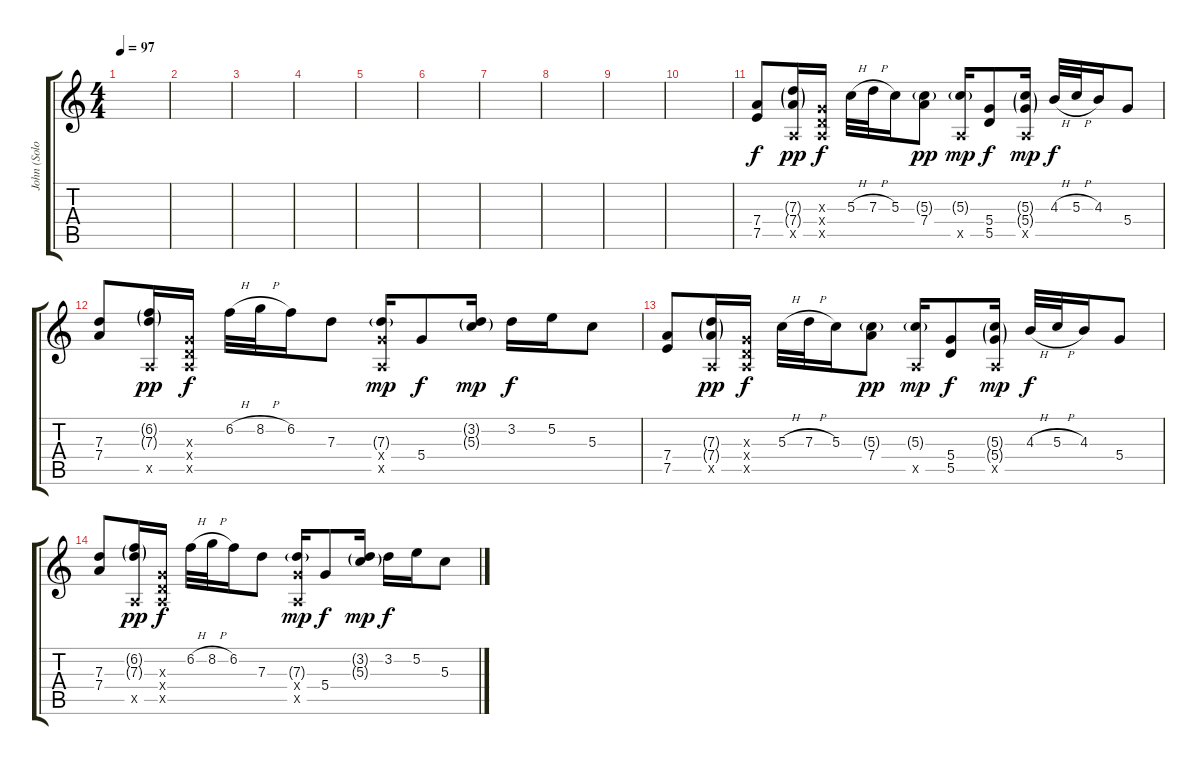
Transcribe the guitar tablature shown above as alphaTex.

\track ("John (Solo)" "John (Solo") {instrument distortionguitar}
\staff {score tabs}
\tuning (E4 B3 G3 D3 A2 E2) {hide}
\ts (4 4)
\tempo 97
\clef g2
\ks c
|
|
|
|
|
|
|
|
|
|
(7.4 7.5).8 (7.3{g} 7.4{g} 0.5{x}).16{dy pp} (0.3{x} 0.4{x} 0.5{x}).16{dy f} 5.3{h}.32 7.3{h}.32 5.3.16 (5.3{g} 7.4).8{dy pp} (5.3{g} 0.5{x}).16{dy mp} (5.4 5.5).8{dy f} (5.3{g} 5.4{g} 0.5{x}).16{dy mp} 4.3{h}.32{dy f} 5.3{h}.32 4.3.16 5.4.8 |
(7.3 7.4).8 (6.2{g} 7.3{g} 0.5{x}).16{dy pp} (0.3{x} 0.4{x} 0.5{x}).16{dy f} 6.2{h}.32 8.2{h}.32 6.2.16 7.3.8 (7.3{g} 5.4{x} 0.5{x}).16{dy mp} 5.4.8{dy f} (3.2{g} 5.3{g}).16{dy mp} 3.2.16{dy f} 5.2.16 5.3.8 |
(7.4 7.5).8 (7.3{g} 7.4{g} 0.5{x}).16{dy pp} (0.3{x} 0.4{x} 0.5{x}).16{dy f} 5.3{h}.32 7.3{h}.32 5.3.16 (5.3{g} 7.4).8{dy pp} (5.3{g} 0.5{x}).16{dy mp} (5.4 5.5).8{dy f} (5.3{g} 5.4{g} 0.5{x}).16{dy mp} 4.3{h}.32{dy f} 5.3{h}.32 4.3.16 5.4.8 |
(7.3 7.4).8 (6.2{g} 7.3{g} 0.5{x}).16{dy pp} (0.3{x} 0.4{x} 0.5{x}).16{dy f} 6.2{h}.32 8.2{h}.32 6.2.16 7.3.8 (7.3{g} 5.4{x} 0.5{x}).16{dy mp} 5.4.8{dy f} (3.2{g} 5.3{g}).16{dy mp} 3.2.16{dy f} 5.2.16 5.3.8
